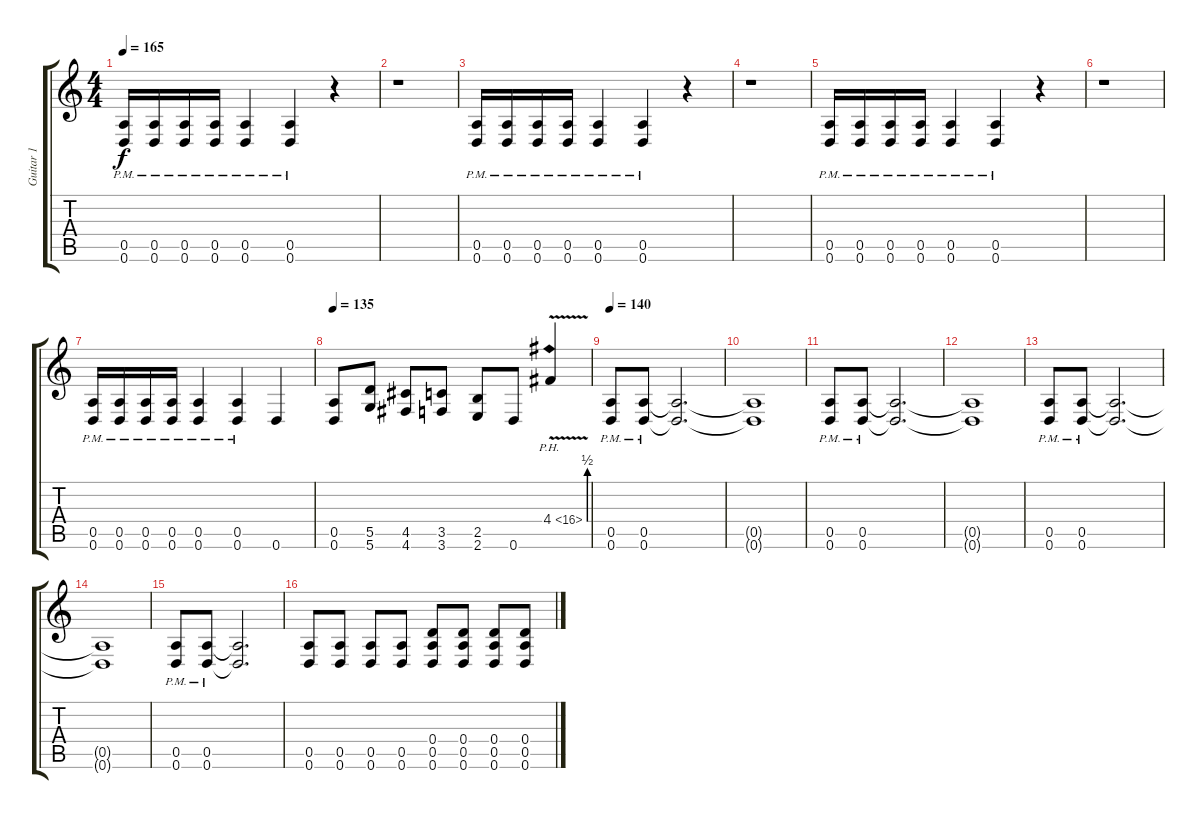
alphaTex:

\track ("Guitar 1" "Guitar 1") {instrument distortionguitar}
\staff {score tabs}
\tuning (E4 B3 G3 D3 A2 D2) {hide}
\ts (4 4)
\tempo 165
\clef g2
\ks c
(0.5{pm} 0.6{pm}).16{dy f} (0.5{pm} 0.6{pm}).16 (0.5{pm} 0.6{pm}).16 (0.5{pm} 0.6{pm}).16 (0.5{pm} 0.6{pm}).4 (0.5{pm} 0.6{pm}).4 r.4 |
r.1 |
(0.5{pm} 0.6{pm}).16 (0.5{pm} 0.6{pm}).16 (0.5{pm} 0.6{pm}).16 (0.5{pm} 0.6{pm}).16 (0.5{pm} 0.6{pm}).4 (0.5{pm} 0.6{pm}).4 r.4 |
r.1 |
(0.5{pm} 0.6{pm}).16 (0.5{pm} 0.6{pm}).16 (0.5{pm} 0.6{pm}).16 (0.5{pm} 0.6{pm}).16 (0.5{pm} 0.6{pm}).4 (0.5{pm} 0.6{pm}).4 r.4 |
r.1 |
(0.5{pm} 0.6{pm}).16 (0.5{pm} 0.6{pm}).16 (0.5{pm} 0.6{pm}).16 (0.5{pm} 0.6{pm}).16 (0.5{pm} 0.6{pm}).4 (0.5{pm} 0.6{pm}).4 0.6.4 |
\tempo 135
(0.5 0.6).8 (5.5 5.6).8 (4.5 4.6).8 (3.5 3.6).8 (2.5 2.6).8 0.6.8 4.4{be (custom 0 0 15 0 30 2 60 2) ph 12 v}.4 |
\tempo 140
(0.5{pm} 0.6{pm}).8 (0.5{pm} 0.6{pm}).8 (0.5{t} 0.6{t}).2{d} |
(0.5{t} 0.6{t}).1 |
(0.5{pm} 0.6{pm}).8 (0.5{pm} 0.6{pm}).8 (0.5{t} 0.6{t}).2{d} |
(0.5{t} 0.6{t}).1 |
(0.5{pm} 0.6{pm}).8 (0.5{pm} 0.6{pm}).8 (0.5{t} 0.6{t}).2{d} |
(0.5{t} 0.6{t}).1 |
(0.5{pm} 0.6{pm}).8 (0.5{pm} 0.6{pm}).8 (0.5{t} 0.6{t}).2{d} |
(0.5 0.6).8 (0.5 0.6).8 (0.5 0.6).8 (0.5 0.6).8 (0.4 0.5 0.6).8 (0.4 0.5 0.6).8 (0.4 0.5 0.6).8 (0.4 0.5 0.6).8
